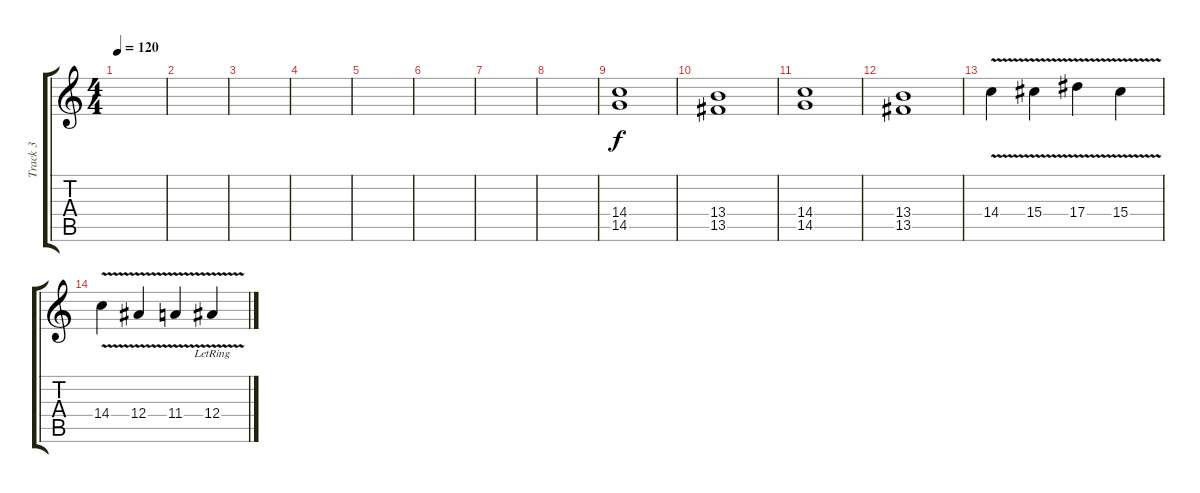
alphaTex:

\track ("Track 3" "Track 3") {instrument distortionguitar}
\staff {score tabs}
\tuning (C4 G3 Eb3 Bb2 F2 C2) {hide}
\ts (4 4)
\tempo 120
\clef g2
\ks c
|
|
|
|
|
|
|
|
(14.4 14.5).1 |
(13.4 13.5).1 |
(14.4 14.5).1 |
(13.4 13.5).1 |
14.4{v}.4 15.4{v}.4 17.4{v}.4 15.4{v}.4 |
14.4{v}.4 12.4{v}.4 11.4{v}.4 12.4{v lr}.4
